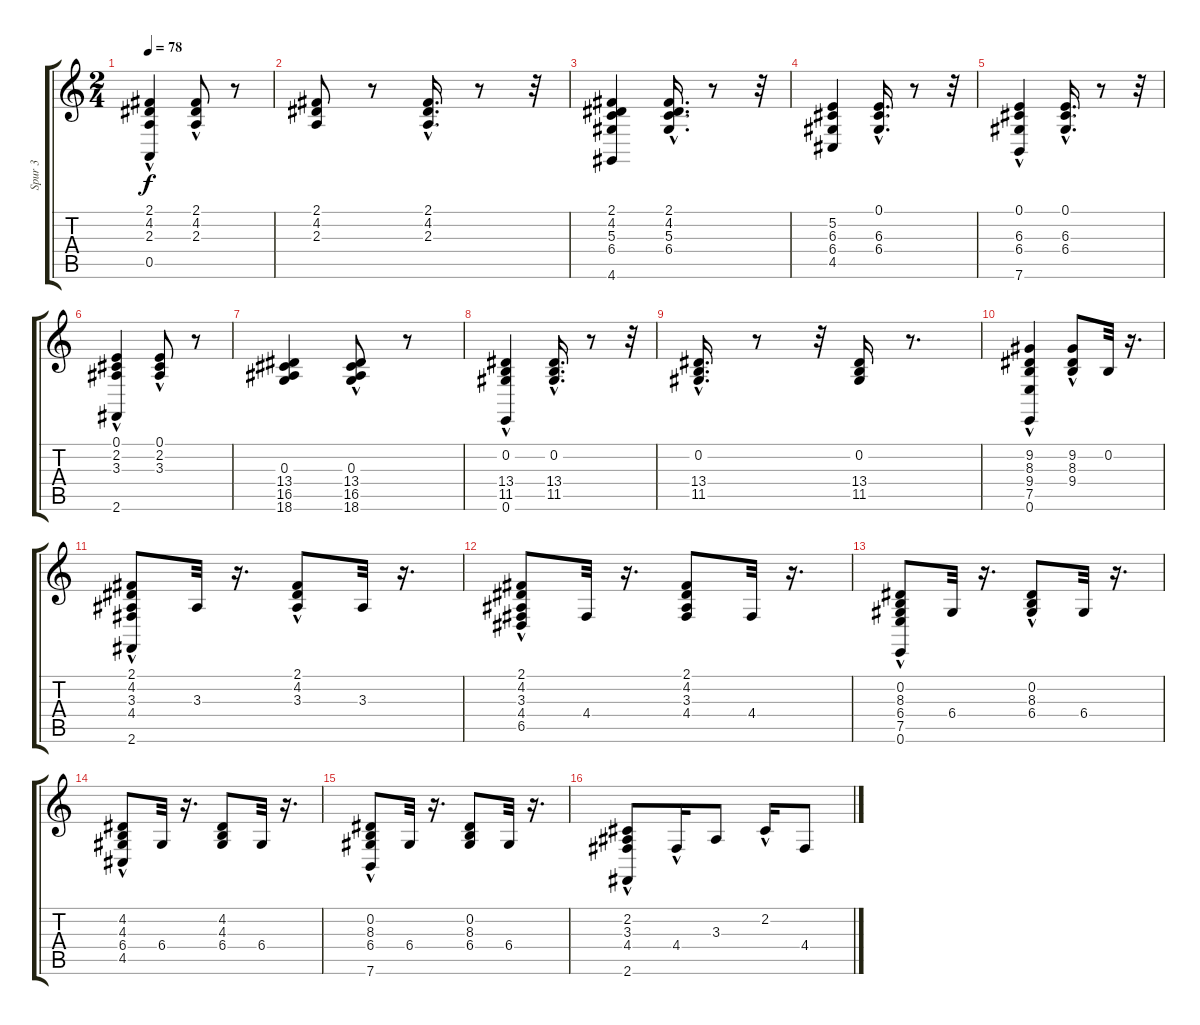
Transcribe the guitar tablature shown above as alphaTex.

\track ("Spur 3" "Spur 3") {instrument acousticgrandpiano}
\staff {score tabs}
\tuning (E4 B3 G3 D3 A2 E2) {hide}
\ts (2 4)
\tempo 78
\clef g2
\ks c
(2.1 4.2 2.3 0.5{hac}).4{dy f} (2.1 4.2 2.3{hac}).8 r.8 |
(2.1 4.2 2.3).8 r.8 (2.1{hac} 4.2{hac} 2.3{hac}).16{d} r.8 r.32 |
(2.1 4.2 5.3 6.4 4.6).4 (2.1 4.2{hac} 5.3 6.4).16{d} r.8 r.32 |
(5.2 6.3 6.4 4.5).4 (0.1{hac} 6.3{hac} 6.4{hac}).16{d} r.8 r.32 |
(0.1 6.3 6.4 7.6{hac}).4 (0.1{hac} 6.3{hac} 6.4{hac}).16{d} r.8 r.32 |
(0.1 2.2 3.3 2.6{hac}).4 (0.1 2.2{hac} 3.3).8 r.8 |
(0.3 13.4 16.5 18.6).4 (0.3{hac} 13.4{hac} 16.5 18.6{hac}).8 r.8 |
(0.2 13.4 11.5 0.6{hac}).4 (0.2{hac} 13.4{hac} 11.5{hac}).16{d} r.8 r.32 |
(0.2{hac} 13.4{hac} 11.5{hac}).16{d} r.8 r.32 (0.2 13.4 11.5).16 r.8{d} |
(9.2 8.3 9.4 7.5{hac} 0.6).4 (9.2 8.3 9.4{hac}).8 0.2.32 r.16{d} |
(2.1 4.2 3.3{hac} 4.4 2.6).8 3.3.32 r.16{d} (2.1 4.2 3.3{hac}).8 3.3.32 r.16{d} |
(2.1 4.2 3.3 4.4{hac} 6.5{hac}).8 4.4.32 r.16{d} (2.1 4.2 3.3 4.4).8 4.4.32 r.16{d} |
(0.2 8.3 6.4{hac} 7.5{hac} 0.6).8 6.4.32 r.16{d} (0.2 8.3 6.4{hac}).8 6.4.32 r.16{d} |
(4.2 4.3 6.4{hac} 4.5).8 6.4.32 r.16{d} (4.2 4.3 6.4).8 6.4.32 r.16{d} |
(0.2 8.3 6.4{hac} 7.6).8 6.4.32 r.16{d} (0.2 8.3 6.4).8 6.4.32 r.16{d} |
(2.2{hac} 3.3 4.4 2.6{hac}).8 4.4{hac}.16 3.3.8 2.2{hac}.16 4.4.8
